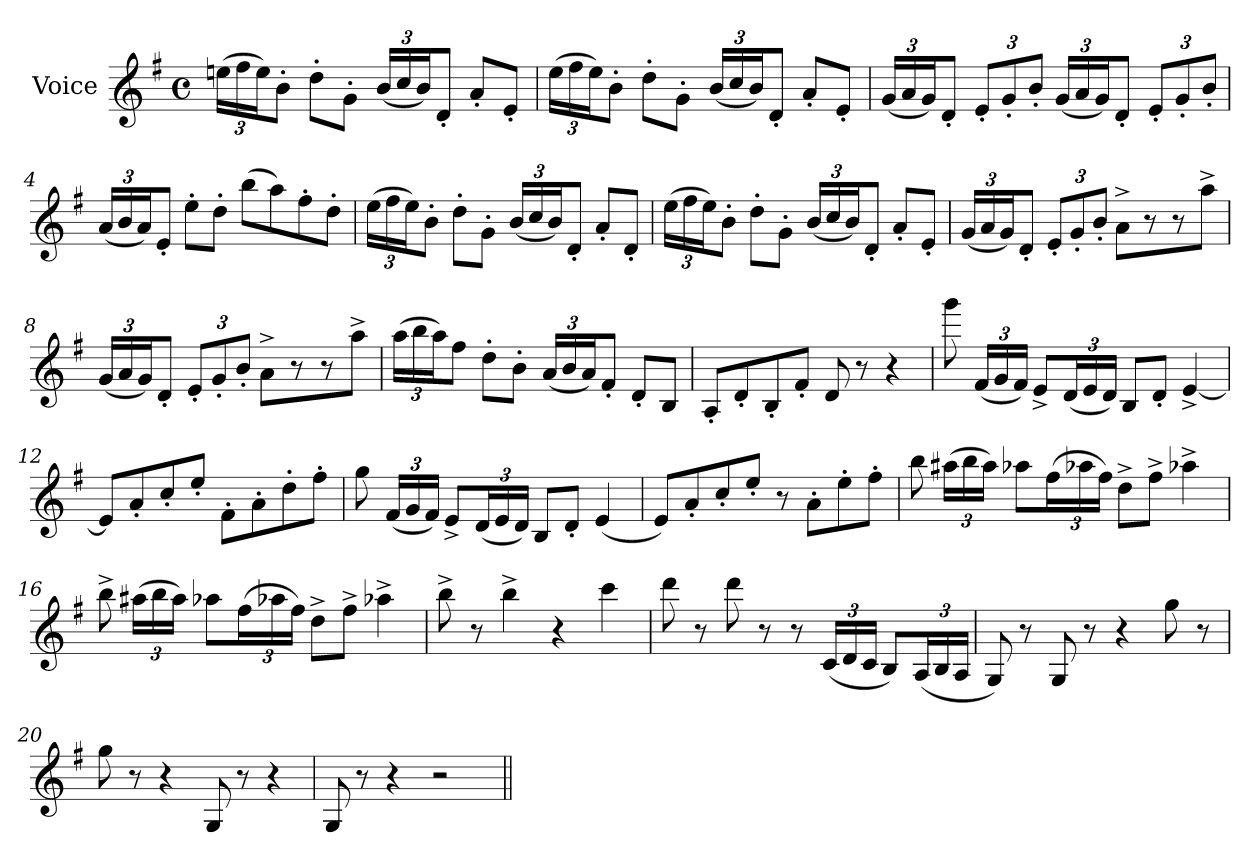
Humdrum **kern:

**kern
*part1
*staff1
*I"Voice
*clefG2
*k[f#]
*G:
*M4/4
*met(c)
=1
(>24een\LL
24ff#\
24ee\J)
8b'>\J
8dd'>\L
8g'>\J
(<24b/LL
24cc/
24b/J)
8d'</J
8a'</L
8e'</J
=2
(>24ee\LL
24ff#\
24ee\J)
8b'>\J
8dd'>\L
8g'>\J
(<24b/LL
24cc/
24b/J)
8d'</J
8a'</L
8e'</J
=3
(<24g/LL
24a/
24g/J)
8d'</J
12e'</L
12g'</
12b'</J
(<24g/LL
24a/
24g/J)
8d'</J
12e'</L
12g'</
12b'</J
!!LO:LB:g=z
=4
(<24a/LL
24b/
24a/J)
8e'</J
8ee'>\L
8dd'>\J
(>8bb\L
8aa\)
8ff#'>\
8dd'>\J
=5
(>24ee\LL
24ff#\
24ee\J)
8b'>\J
8dd'>\L
8g'>\J
(<24b/LL
24cc/
24b/J)
8d'</J
8a'</L
8d'</J
=6
(>24ee\LL
24ff#\
24ee\J)
8b'>\J
8dd'>\L
8g'>\J
(<24b/LL
24cc/
24b/J)
8d'</J
8a'</L
8e'</J
!!LO:LB:g=z
=7
(<24g/LL
24a/
24g/J)
8d'</J
12e'</L
12g'</
12b'</J
8a^>\L
8r
8r
8aa^>\J
=8
(<24g/LL
24a/
24g/J)
8d'</J
12e'</L
12g'</
12b'</J
8a^>\L
8r
8r
8aa^>\J
=9
(>24aa\LL
24bb\
24aa\J)
8ff#\J
8dd'>\L
8b'>\J
(<24a/LL
24b/
24a/J)
8f#'</J
8d'</L
8B/J
!!LO:LB:g=z
=10
8A'</L
8d'</
8B'</
8f#'</J
8d/
8r
4r
!!LO:LB:g=z
=11
8ggg\
(<24f#/LL
24g/
24f#/JJ)
8e^</L
(<24d/L
24e/
24d/JJ)
8B/L
8d'</J
[4e^</
=12
8e/L]
8a'</
8cc'</
8ee'</J
8f#'>\L
8a'>\
8dd'>\
8ff#'>\J
=13
8gg\
(<24f#/LL
24g/
24f#/JJ)
8e^</L
(<24d/L
24e/
24d/JJ)
8B/L
8d'</J
(<4e/
!!LO:LB:g=z
=14
8e/L)
8a'</
8cc'</
8ee'</J
8r
8a'>\L
8ee'>\
8ff#'>\J
=15
8bb\
*Xbrackettup
(>24aa#X\LL
24bb\
24aa#\JJ)
8aa-Xi\L
*brackettup
(>24ff#\L
24aa-Xi\
24ff#\JJ)
8dd^>\L
8ff#^>\J
4aa-X^>i\
=16
8bb^>\
*Xbrackettup
(>24aa#X\LL
24bb\
24aa#\JJ)
8aa-Xi\L
*brackettup
(>24ff#\L
24aa-Xi\
24ff#\JJ)
8dd^>\L
8ff#^>\J
4aa-X^>i\
!!LO:LB:g=z
=17
8bb^>\
8r
4bb^>\
4r
4ccc\
=18
8ddd\
8r
8ddd\
8r
8r
*Xbrackettup
(<24c/LL
24d/
24c/JJ
8B/L)
*brackettup
(<24A/L
24B/
24A/JJ
=19
8G/)
8r
8G/
8r
4r
8gg\
8r
=20
8gg\
8r
4r
8G/
8r
4r
!!LO:LB:g=z
=21
8G/
8r
4r
2r
=||
*-
